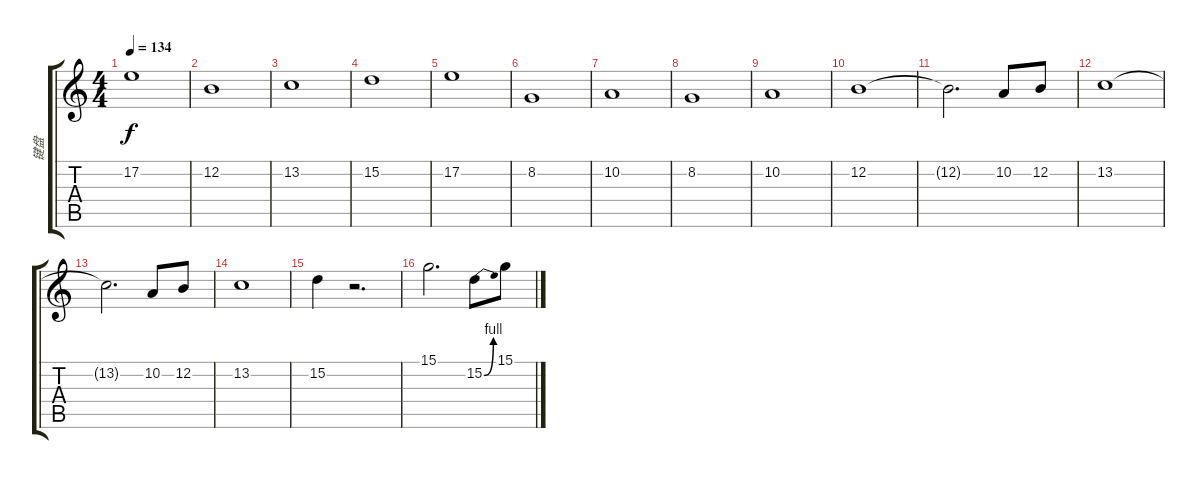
\track ("键盘" "键盘") {instrument lead2sawtooth}
\staff {score tabs}
\tuning (E4 B3 G3 D3 A2 E2) {hide}
\ts (4 4)
\tempo 134
\clef g2
\ks c
17.2.1{dy f} |
12.2.1 |
13.2.1 |
15.2.1 |
17.2.1 |
8.2.1 |
10.2.1 |
8.2.1 |
10.2.1 |
12.2.1 |
12.2{t}.2{d} 10.2.8 12.2.8 |
13.2.1 |
13.2{t}.2{d} 10.2.8 12.2.8 |
13.2.1 |
15.2.4 r.2{d} |
15.1.2{d} 15.2{be (bend 0 0 60 4)}.8 15.1.8
